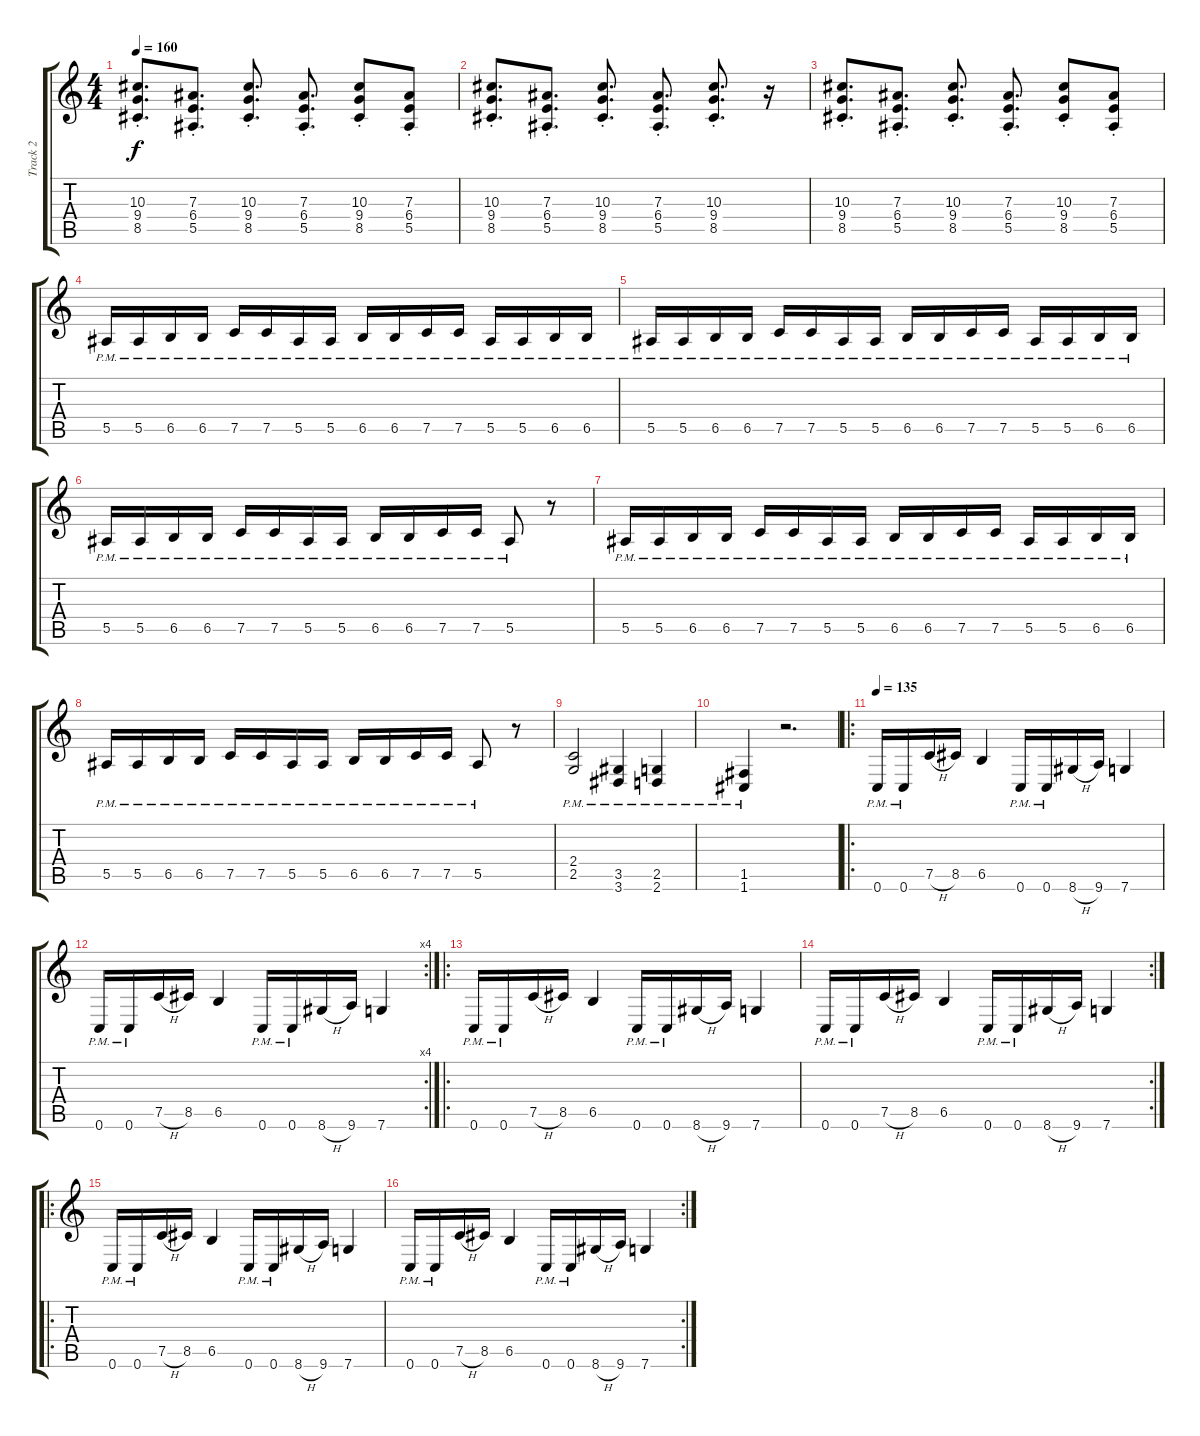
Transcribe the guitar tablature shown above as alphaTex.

\track ("Track 2" "Track 2") {instrument distortionguitar}
\staff {score tabs}
\tuning (C4 G3 Eb3 Bb2 F2 C2) {hide}
\ts (4 4)
\tempo 160
\clef g2
\ks c
(10.3{st} 9.4{st} 8.5{st}).8{d dy f} (7.3{st} 6.4{st} 5.5{st}).8{d} (10.3{st} 9.4{st} 8.5{st}).8{d} (7.3{st} 6.4{st} 5.5{st}).8{d} (10.3{st} 9.4{st} 8.5{st}).8 (7.3{st} 6.4{st} 5.5{st}).8 |
(10.3{st} 9.4{st} 8.5{st}).8{d} (7.3{st} 6.4{st} 5.5{st}).8{d} (10.3{st} 9.4{st} 8.5{st}).8{d} (7.3{st} 6.4{st} 5.5{st}).8{d} (10.3{st} 9.4{st} 8.5{st}).8{d} r.16 |
(10.3{st} 9.4{st} 8.5{st}).8{d} (7.3{st} 6.4{st} 5.5{st}).8{d} (10.3{st} 9.4{st} 8.5{st}).8{d} (7.3{st} 6.4{st} 5.5{st}).8{d} (10.3{st} 9.4{st} 8.5{st}).8 (7.3{st} 6.4{st} 5.5{st}).8 |
5.5{pm}.16 5.5{pm}.16 6.5{pm}.16 6.5{pm}.16 7.5{pm}.16 7.5{pm}.16 5.5{pm}.16 5.5{pm}.16 6.5{pm}.16 6.5{pm}.16 7.5{pm}.16 7.5{pm}.16 5.5{pm}.16 5.5{pm}.16 6.5{pm}.16 6.5{pm}.16 |
5.5{pm}.16 5.5{pm}.16 6.5{pm}.16 6.5{pm}.16 7.5{pm}.16 7.5{pm}.16 5.5{pm}.16 5.5{pm}.16 6.5{pm}.16 6.5{pm}.16 7.5{pm}.16 7.5{pm}.16 5.5{pm}.16 5.5{pm}.16 6.5{pm}.16 6.5{pm}.16 |
5.5{pm}.16 5.5{pm}.16 6.5{pm}.16 6.5{pm}.16 7.5{pm}.16 7.5{pm}.16 5.5{pm}.16 5.5{pm}.16 6.5{pm}.16 6.5{pm}.16 7.5{pm}.16 7.5{pm}.16 5.5{pm}.8 r.8 |
5.5{pm}.16 5.5{pm}.16 6.5{pm}.16 6.5{pm}.16 7.5{pm}.16 7.5{pm}.16 5.5{pm}.16 5.5{pm}.16 6.5{pm}.16 6.5{pm}.16 7.5{pm}.16 7.5{pm}.16 5.5{pm}.16 5.5{pm}.16 6.5{pm}.16 6.5{pm}.16 |
5.5{pm}.16 5.5{pm}.16 6.5{pm}.16 6.5{pm}.16 7.5{pm}.16 7.5{pm}.16 5.5{pm}.16 5.5{pm}.16 6.5{pm}.16 6.5{pm}.16 7.5{pm}.16 7.5{pm}.16 5.5{pm}.8 r.8 |
(2.4{pm} 2.5{pm}).2 (3.5{pm} 3.6{pm}).4 (2.5{pm} 2.6{pm}).4 |
(1.5{pm} 1.6{pm}).4 r.2{d} |
\ro
\tempo 135
0.6{pm}.16 0.6{pm}.16 7.5{h}.16 8.5.16 6.5.4 0.6{pm}.16 0.6{pm}.16 8.6{h}.16 9.6.16 7.6.4 |
\rc 4
0.6{pm}.16 0.6{pm}.16 7.5{h}.16 8.5.16 6.5.4 0.6{pm}.16 0.6{pm}.16 8.6{h}.16 9.6.16 7.6.4 |
\ro
0.6{pm}.16 0.6{pm}.16 7.5{h}.16 8.5.16 6.5.4 0.6{pm}.16 0.6{pm}.16 8.6{h}.16 9.6.16 7.6.4 |
\rc 2
0.6{pm}.16 0.6{pm}.16 7.5{h}.16 8.5.16 6.5.4 0.6{pm}.16 0.6{pm}.16 8.6{h}.16 9.6.16 7.6.4 |
\ro
0.6{pm}.16 0.6{pm}.16 7.5{h}.16 8.5.16 6.5.4 0.6{pm}.16 0.6{pm}.16 8.6{h}.16 9.6.16 7.6.4 |
\rc 2
0.6{pm}.16 0.6{pm}.16 7.5{h}.16 8.5.16 6.5.4 0.6{pm}.16 0.6{pm}.16 8.6{h}.16 9.6.16 7.6.4
